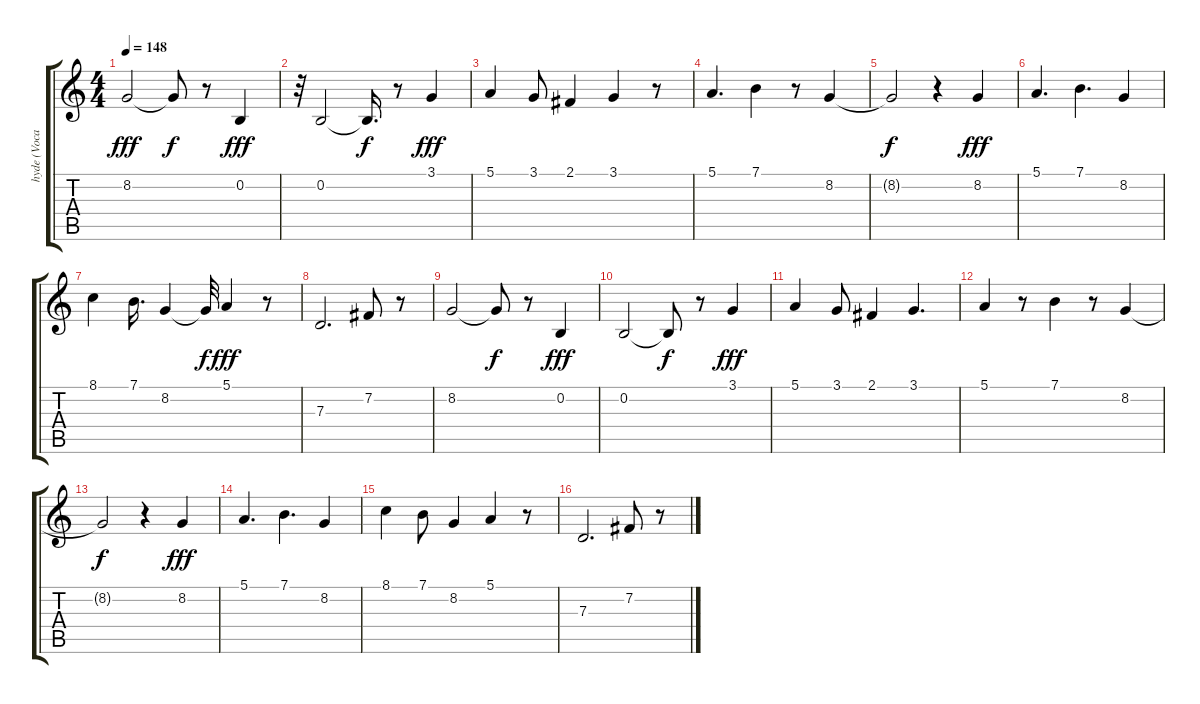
\track ("hyde (Vocals)" "hyde (Voca") {instrument trombone}
\staff {score tabs}
\tuning (E4 B3 G3 D3 A2 E2) {hide}
\ts (4 4)
\tempo 148
\clef g2
\ks c
8.2.2{dy fff} 8.2{t}.8{dy f} r.8 0.2.4{dy fff} |
r.32 0.2.2 0.2{t}.16{d dy f} r.8 3.1.4{dy fff} |
5.1.4 3.1.8 2.1.4 3.1.4 r.8 |
5.1.4{d} 7.1.4 r.8 8.2.4 |
8.2{t}.2{dy f} r.4 8.2.4{dy fff} |
5.1.4{d} 7.1.4{d} 8.2.4 |
8.1.4 7.1.16{d} 8.2.4 8.2{t}.32{dy f} 5.1.4{dy fff} r.8 |
7.3.2{d} 7.2.8 r.8 |
8.2.2 8.2{t}.8{dy f} r.8 0.2.4{dy fff} |
0.2.2 0.2{t}.8{dy f} r.8 3.1.4{dy fff} |
5.1.4 3.1.8 2.1.4 3.1.4{d} |
5.1.4 r.8 7.1.4 r.8 8.2.4 |
8.2{t}.2{dy f} r.4 8.2.4{dy fff} |
5.1.4{d} 7.1.4{d} 8.2.4 |
8.1.4 7.1.8 8.2.4 5.1.4 r.8 |
7.3.2{d} 7.2.8 r.8
